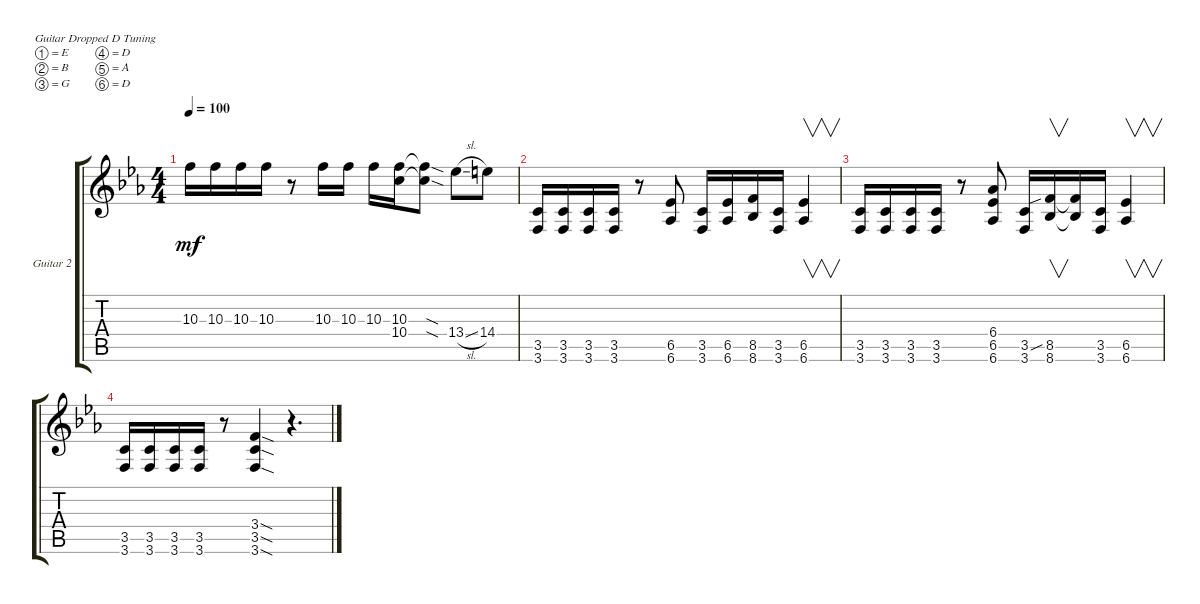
\bracketExtendMode groupsimilarinstruments
\firstSystemTrackNameOrientation horizontal
\otherSystemsTrackNameOrientation horizontal
\track ("Guitar 2" "Guitar 2") {instrument distortionguitar}
\staff {score tabs}
\tuning (E4 B3 G3 D3 A2 D2)
\ts (4 4)
\tempo 100
\clef g2
\ks eb
10.3.16{dy mf} 10.3.16 10.3.16 10.3.16 r.8 10.3.16 10.3.16 10.3.16 (10.3 10.4).16 (10.3{sod t} 10.4{sod t}).8 13.4{sl}.8 14.4.8 |
(3.5 3.6).16 (3.5 3.6).16 (3.5 3.6).16 (3.5 3.6).16 r.8 (6.5 6.6).8 (3.5 3.6).16 (6.5 6.6).16 (8.5 8.6).16 (3.5 3.6).16 (6.5 6.6).4{v} |
(3.5 3.6).16 (3.5 3.6).16 (3.5 3.6).16 (3.5 3.6).16 r.8 (6.4 6.5 6.6).8 (3.5 3.6).16 (8.5{sib} 8.6).16{v} (8.5{t} 8.6{t}).16 (3.5 3.6).16 (6.5 6.6).4{v} |
(3.5 3.6).16 (3.5 3.6).16 (3.5 3.6).16 (3.5 3.6).16 r.8 (3.4{sod} 3.5{sod} 3.6{sod}).4 r.4{d}
